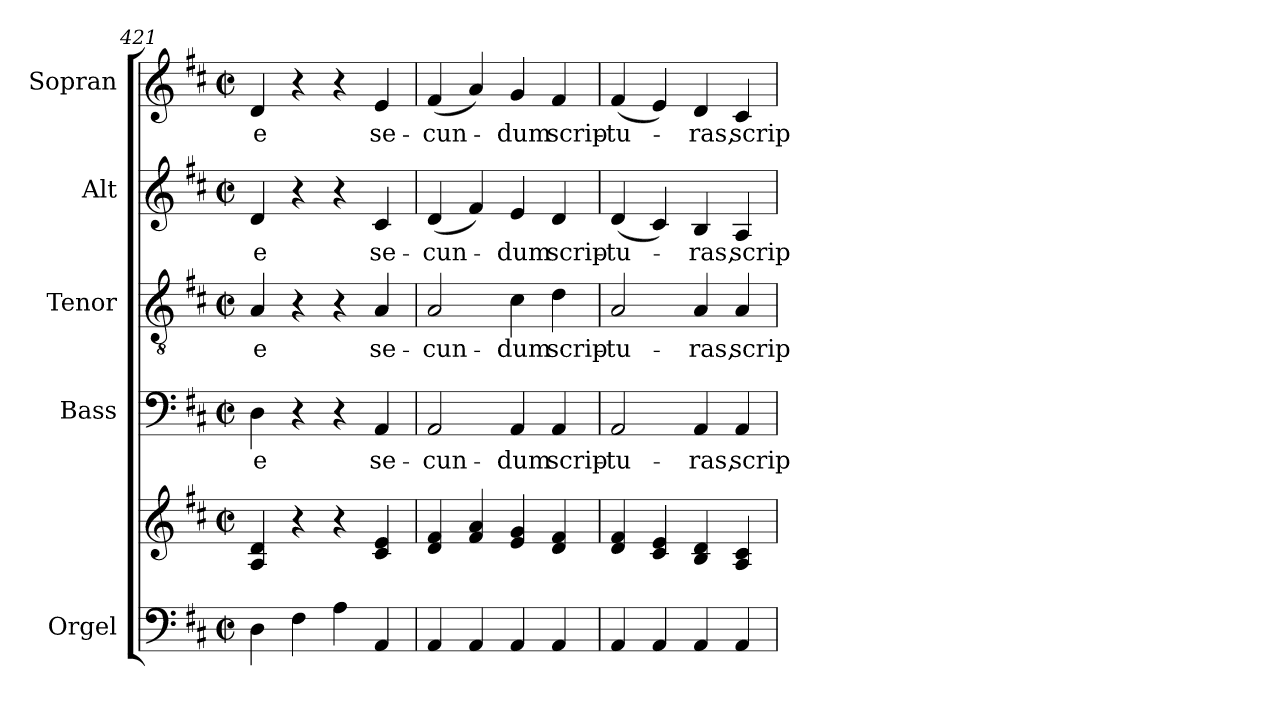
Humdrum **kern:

**kern	**kern	**kern	**text	**kern	**text	**kern	**text	**kern	**text
*part5	*part5	*part4	*part4	*part3	*part3	*part2	*part2	*part1	*part1
*staff6	*staff5	*staff4	*staff4	*staff3	*staff3	*staff2	*staff2	*staff1	*staff1
*I"Orgel	*	*I"Bass	*	*I"Tenor	*	*I"Alt	*	*I"Sopran	*
*I'Org.	*	*I'B.	*	*I'T.	*	*I'A.	*	*I'S.	*
*clefF4	*clefG2	*clefF4	*	*clefGv2	*	*clefG2	*	*clefG2	*
*k[f#c#]	*k[f#c#]	*k[f#c#]	*	*k[f#c#]	*	*k[f#c#]	*	*k[f#c#]	*
*D:	*D:	*D:	*	*D:	*	*D:	*	*D:	*
*M2/2	*M2/2	*M2/2	*	*M2/2	*	*M2/2	*	*M2/2	*
*met(c|)	*met(c|)	*met(c|)	*	*met(c|)	*	*met(c|)	*	*met(c|)	*
=421	=421	=421	=421	=421	=421	=421	=421	=421	=421
!	!	!	!LO:LY:b	!	!LO:LY:b	!	!LO:LY:b	!	!LO:LY:b
4D\	4A/ 4d/	4D\	-e	4A/	-e	4d/	-e	4d/	-e
4F#\	4r	4r	.	4r	.	4r	.	4r	.
4A\	4r	4r	.	4r	.	4r	.	4r	.
!	!	!	!LO:LY:b	!	!LO:LY:b	!	!LO:LY:b	!	!LO:LY:b
4AA/	4c#/ 4e/	4AA/	se-	4A/	se-	4c#/	se-	4e/	se-
=422	=422	=422	=422	=422	=422	=422	=422	=422	=422
!	!	!	!LO:LY:b	!	!LO:LY:b	!	!LO:LY:b	!	!LO:LY:b
4AA/	4d/ 4f#/	2AA/	-cun-	2A/	-cun-	(<4d/	-cun-	(<4f#/	-cun-
4AA/	4f#/ 4a/	.	.	.	.	4f#/)	.	4a/)	.
!	!	!	!LO:LY:b	!	!LO:LY:b	!	!LO:LY:b	!	!LO:LY:b
4AA/	4e/ 4g/	4AA/	-dum	4c#\	-dum	4e/	-dum	4g/	-dum
!	!	!	!LO:LY:b	!	!LO:LY:b	!	!LO:LY:b	!	!LO:LY:b
4AA/	4d/ 4f#/	4AA/	scrip-	4d\	scrip-	4d/	scrip-	4f#/	scrip-
=423	=423	=423	=423	=423	=423	=423	=423	=423	=423
!	!	!	!LO:LY:b	!	!LO:LY:b	!	!LO:LY:b	!	!LO:LY:b
4AA/	4d/ 4f#/	2AA/	-tu-	2A/	-tu-	(<4d/	-tu-	(<4f#/	-tu-
4AA/	4c#/ 4e/	.	.	.	.	4c#/)	.	4e/)	.
!	!	!	!LO:LY:b	!	!LO:LY:b	!	!LO:LY:b	!	!LO:LY:b
4AA/	4B/ 4d/	4AA/	-ras,	4A/	-ras,	4B/	-ras,	4d/	-ras,
!	!	!	!LO:LY:b	!	!LO:LY:b	!	!LO:LY:b	!	!LO:LY:b
4AA/	4A/ 4c#/	4AA/	scrip-	4A/	scrip-	4A/	scrip-	4c#/	scrip-
=	=	=	=	=	=	=	=	=	=
*-	*-	*-	*-	*-	*-	*-	*-	*-	*-
